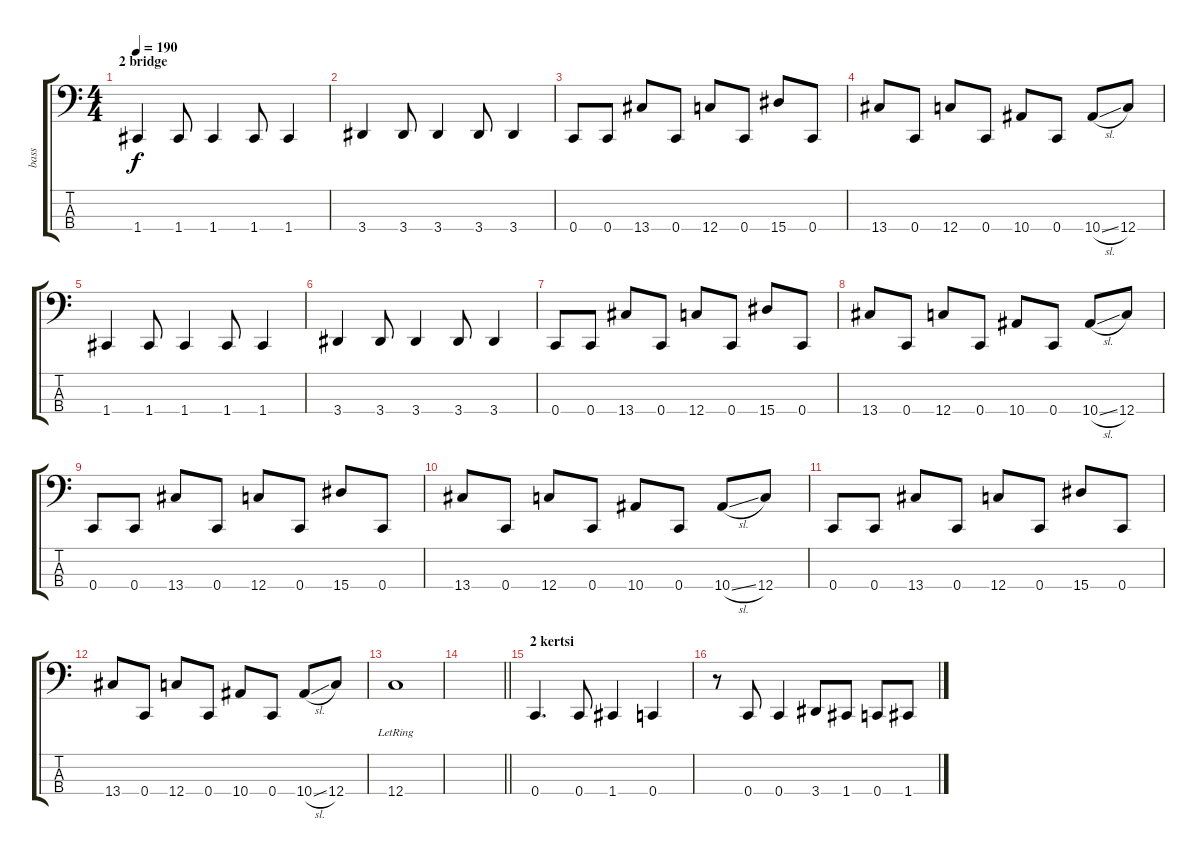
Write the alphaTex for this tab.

\track ("bass" "bass") {instrument electricbasspick}
\staff {score tabs}
\tuning (F2 C2 G1 C1) {hide}
\ts (4 4)
\section ("" "2 bridge")
\tempo 190
\clef f4
\ks c
1.4.4{dy f} 1.4.8 1.4.4 1.4.8 1.4.4 |
3.4.4 3.4.8 3.4.4 3.4.8 3.4.4 |
0.4.8 0.4.8 13.4.8 0.4.8 12.4.8 0.4.8 15.4.8 0.4.8 |
13.4.8 0.4.8 12.4.8 0.4.8 10.4.8 0.4.8 10.4{sl}.8 12.4.8 |
1.4.4 1.4.8 1.4.4 1.4.8 1.4.4 |
3.4.4 3.4.8 3.4.4 3.4.8 3.4.4 |
0.4.8 0.4.8 13.4.8 0.4.8 12.4.8 0.4.8 15.4.8 0.4.8 |
13.4.8 0.4.8 12.4.8 0.4.8 10.4.8 0.4.8 10.4{sl}.8 12.4.8 |
0.4.8 0.4.8 13.4.8 0.4.8 12.4.8 0.4.8 15.4.8 0.4.8 |
13.4.8 0.4.8 12.4.8 0.4.8 10.4.8 0.4.8 10.4{sl}.8 12.4.8 |
0.4.8 0.4.8 13.4.8 0.4.8 12.4.8 0.4.8 15.4.8 0.4.8 |
13.4.8 0.4.8 12.4.8 0.4.8 10.4.8 0.4.8 10.4{sl}.8 12.4.8 |
12.4{lr}.1 |
\barLineRight lightlight
|
\section ("" "2 kertsi")
0.4.4{d} 0.4.8 1.4.4 0.4.4 |
r.8 0.4.8 0.4.4 3.4.8 1.4.8 0.4.8 1.4.8
